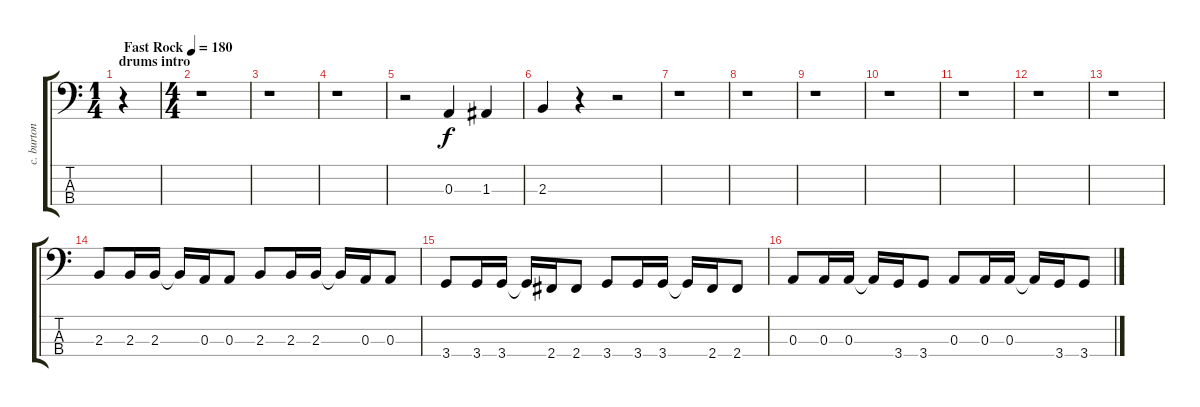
\track ("c. burton - bass " "c. burton ") {instrument electricbassfinger}
\staff {score tabs}
\tuning (G2 D2 A1 E1) {hide}
\ts (1 4)
\section ("" "drums intro")
\tempo (180 "Fast Rock")
\clef f4
\ks c
r.4{dy f instrument electricbassfinger} |
\ts (4 4)
r.1 |
r.1 |
r.1 |
r.2 0.3.4 1.3.4 |
2.3.4 r.4 r.2 |
r.1 |
r.1 |
r.1 |
r.1 |
r.1 |
r.1 |
r.1 |
2.3.8 2.3.16 2.3.16 2.3{t}.16 0.3.16 0.3.8 2.3.8 2.3.16 2.3.16 2.3{t}.16 0.3.16 0.3.8 |
3.4.8 3.4.16 3.4.16 3.4{t}.16 2.4.16 2.4.8 3.4.8 3.4.16 3.4.16 3.4{t}.16 2.4.16 2.4.8 |
0.3.8 0.3.16 0.3.16 0.3{t}.16 3.4.16 3.4.8 0.3.8 0.3.16 0.3.16 0.3{t}.16 3.4.16 3.4.8
